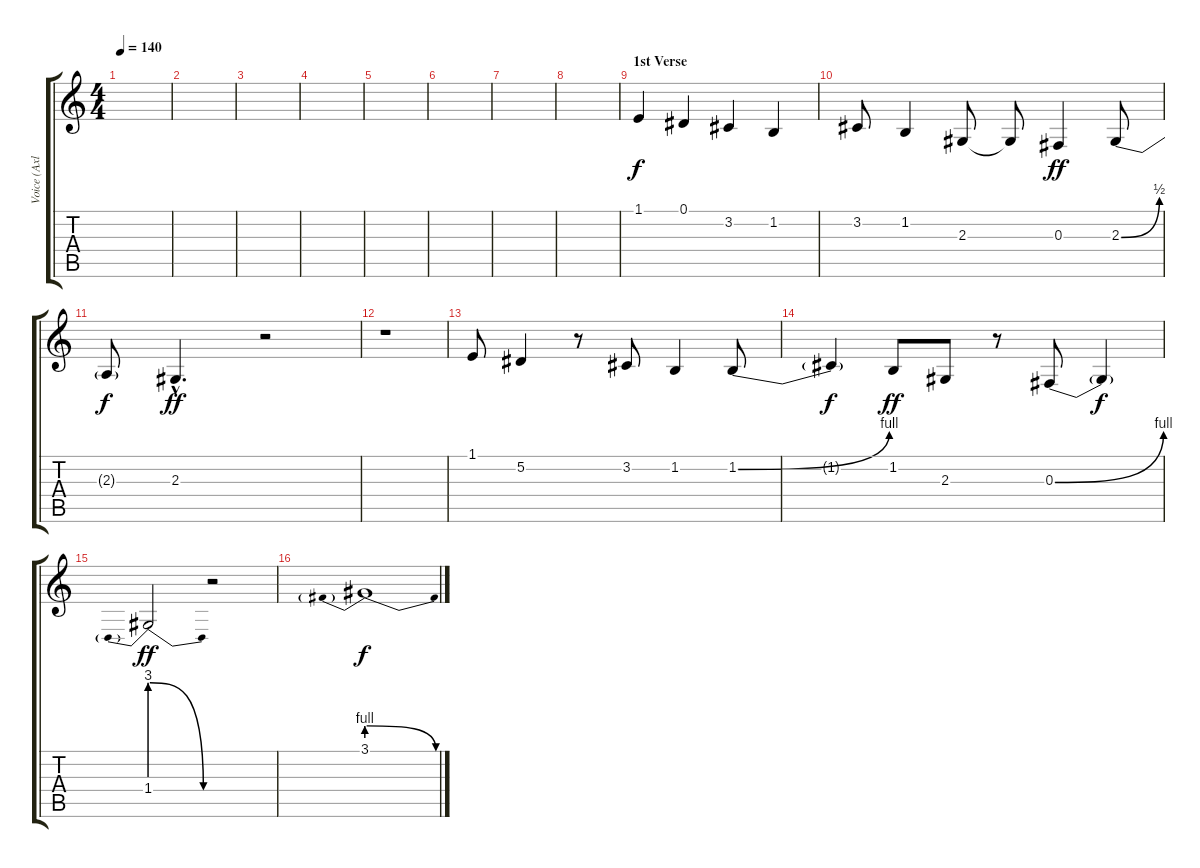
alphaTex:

\track ("Voice (Axl)" "Voice (Axl") {instrument lead2sawtooth}
\staff {score tabs}
\tuning (Eb4 Bb3 Gb3 Db3 Ab2 Eb2) {hide}
\ts (4 4)
\tempo 140
\clef g2
\ks c
|
|
|
|
|
|
|
|
\section ("" "1st Verse")
1.1.4 0.1.4 3.2.4 1.2.4 |
3.2.8 1.2.4 2.3.8 2.3{t}.8{dy f} 0.3.4{dy ff} 2.3{be (bend 0 0 60 2)}.8 |
2.3{t}.8{dy f} 2.3{hac}.4{d dy ff} r.2 |
r.1 |
1.1.8 5.2.4 r.8 3.2.8 1.2.4 1.2{be (bend 0 0 60 4)}.8 |
1.2{t}.4{dy f} 1.2.8{dy ff} 2.3.8 r.8 0.3{be (bend 0 0 60 4)}.8 0.3{t}.4{dy f} |
1.4{be (prebendrelease 0 12 60 0)}.2{dy ff} r.2 |
3.1{be (prebendrelease 0 4 60 0)}.1{dy f}
